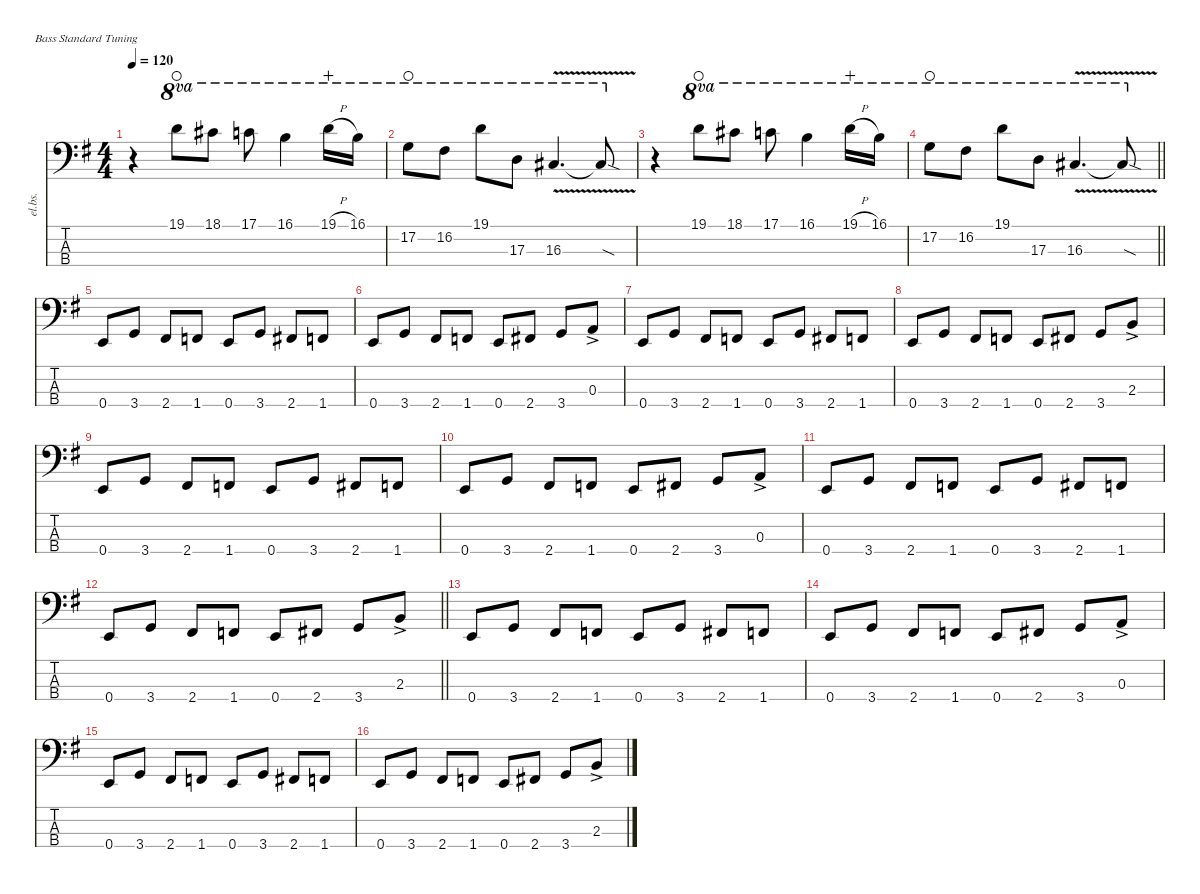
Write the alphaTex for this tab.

\defaultSystemsLayout 4
\hideDynamics
\bracketExtendMode nobrackets
\otherSystemsTrackNameOrientation horizontal
\track ("Bajo 1" "el.bs.") {defaultSystemsLayout 8 instrument electricbassfinger}
\staff {score tabs}
\tuning (G2 D2 A1 E1)
\ts (4 4)
\tempo 120
\clef f4
\ks g
r.4{dy f beam Down} 19.1{acc forcenatural}.8{ot 8va waho beam Down} 18.1{acc #}.8{ot 8va beam Down} 17.1{acc forcenatural}.8{ot 8va beam Down} 16.1{acc forcenatural}.4{ot 8va beam Down} 19.1{h acc forcenatural}.16{ot 8va wahc beam Down} 16.1{acc forcenatural}.16{ot 8va beam Down} |
17.2{acc forcenatural}.8{ot 8va waho beam Down} 16.2{acc #}.8{ot 8va beam Down} 19.1{acc forcenatural}.8{ot 8va beam Down} 17.3{acc forcenatural}.8{ot 8va beam Down} 16.3{v acc #}.4{d ot 8va beam Up} 16.3{v sod t acc #}.8{ot 8va beam Up} |
r.4{beam Down} 19.1{acc forcenatural}.8{ot 8va waho beam Down} 18.1{acc #}.8{ot 8va beam Down} 17.1{acc forcenatural}.8{ot 8va beam Down} 16.1{acc forcenatural}.4{ot 8va beam Down} 19.1{h acc forcenatural}.16{ot 8va wahc beam Down} 16.1{acc forcenatural}.16{ot 8va beam Down} |
\barLineRight lightlight
17.2{acc forcenatural}.8{ot 8va waho beam Down} 16.2{acc #}.8{ot 8va beam Down} 19.1{acc forcenatural}.8{ot 8va beam Down} 17.3{acc forcenatural}.8{ot 8va beam Down} 16.3{v acc #}.4{d ot 8va beam Up} 16.3{v sod t acc #}.8{ot 8va beam Up} |
0.4{acc forcenatural}.8{beam Up} 3.4{acc forcenatural}.8{beam Up} 2.4{acc #}.8{beam Up} 1.4{acc forcenatural}.8{beam Up} 0.4{acc forcenatural}.8{beam Up} 3.4{acc forcenatural}.8{beam Up} 2.4{acc #}.8{beam Up} 1.4{acc forcenatural}.8{beam Up} |
0.4{acc forcenatural}.8{beam Up} 3.4{acc forcenatural}.8{beam Up} 2.4{acc #}.8{beam Up} 1.4{acc forcenatural}.8{beam Up} 0.4{acc forcenatural}.8{beam Up} 2.4{acc #}.8{beam Up} 3.4{acc forcenatural}.8{beam Up} 0.3{ac acc forcenatural}.8{beam Up} |
0.4{acc forcenatural}.8{beam Up} 3.4{acc forcenatural}.8{beam Up} 2.4{acc #}.8{beam Up} 1.4{acc forcenatural}.8{beam Up} 0.4{acc forcenatural}.8{beam Up} 3.4{acc forcenatural}.8{beam Up} 2.4{acc #}.8{beam Up} 1.4{acc forcenatural}.8{beam Up} |
0.4{acc forcenatural}.8{beam Up} 3.4{acc forcenatural}.8{beam Up} 2.4{acc #}.8{beam Up} 1.4{acc forcenatural}.8{beam Up} 0.4{acc forcenatural}.8{beam Up} 2.4{acc #}.8{beam Up} 3.4{acc forcenatural}.8{beam Up} 2.3{ac acc forcenatural}.8{beam Up} |
0.4{acc forcenatural}.8{beam Up} 3.4{acc forcenatural}.8{beam Up} 2.4{acc #}.8{beam Up} 1.4{acc forcenatural}.8{beam Up} 0.4{acc forcenatural}.8{beam Up} 3.4{acc forcenatural}.8{beam Up} 2.4{acc #}.8{beam Up} 1.4{acc forcenatural}.8{beam Up} |
0.4{acc forcenatural}.8{beam Up} 3.4{acc forcenatural}.8{beam Up} 2.4{acc #}.8{beam Up} 1.4{acc forcenatural}.8{beam Up} 0.4{acc forcenatural}.8{beam Up} 2.4{acc #}.8{beam Up} 3.4{acc forcenatural}.8{beam Up} 0.3{ac acc forcenatural}.8{beam Up} |
0.4{acc forcenatural}.8{beam Up} 3.4{acc forcenatural}.8{beam Up} 2.4{acc #}.8{beam Up} 1.4{acc forcenatural}.8{beam Up} 0.4{acc forcenatural}.8{beam Up} 3.4{acc forcenatural}.8{beam Up} 2.4{acc #}.8{beam Up} 1.4{acc forcenatural}.8{beam Up} |
\barLineRight lightlight
0.4{acc forcenatural}.8{beam Up} 3.4{acc forcenatural}.8{beam Up} 2.4{acc #}.8{beam Up} 1.4{acc forcenatural}.8{beam Up} 0.4{acc forcenatural}.8{beam Up} 2.4{acc #}.8{beam Up} 3.4{acc forcenatural}.8{beam Up} 2.3{ac acc forcenatural}.8{beam Up} |
0.4{acc forcenatural}.8{beam Up} 3.4{acc forcenatural}.8{beam Up} 2.4{acc #}.8{beam Up} 1.4{acc forcenatural}.8{beam Up} 0.4{acc forcenatural}.8{beam Up} 3.4{acc forcenatural}.8{beam Up} 2.4{acc #}.8{beam Up} 1.4{acc forcenatural}.8{beam Up} |
0.4{acc forcenatural}.8{beam Up} 3.4{acc forcenatural}.8{beam Up} 2.4{acc #}.8{beam Up} 1.4{acc forcenatural}.8{beam Up} 0.4{acc forcenatural}.8{beam Up} 2.4{acc #}.8{beam Up} 3.4{acc forcenatural}.8{beam Up} 0.3{ac acc forcenatural}.8{beam Up} |
0.4{acc forcenatural}.8{beam Up} 3.4{acc forcenatural}.8{beam Up} 2.4{acc #}.8{beam Up} 1.4{acc forcenatural}.8{beam Up} 0.4{acc forcenatural}.8{beam Up} 3.4{acc forcenatural}.8{beam Up} 2.4{acc #}.8{beam Up} 1.4{acc forcenatural}.8{beam Up} |
0.4{acc forcenatural}.8{beam Up} 3.4{acc forcenatural}.8{beam Up} 2.4{acc #}.8{beam Up} 1.4{acc forcenatural}.8{beam Up} 0.4{acc forcenatural}.8{beam Up} 2.4{acc #}.8{beam Up} 3.4{acc forcenatural}.8{beam Up} 2.3{ac acc forcenatural}.8{beam Up}
